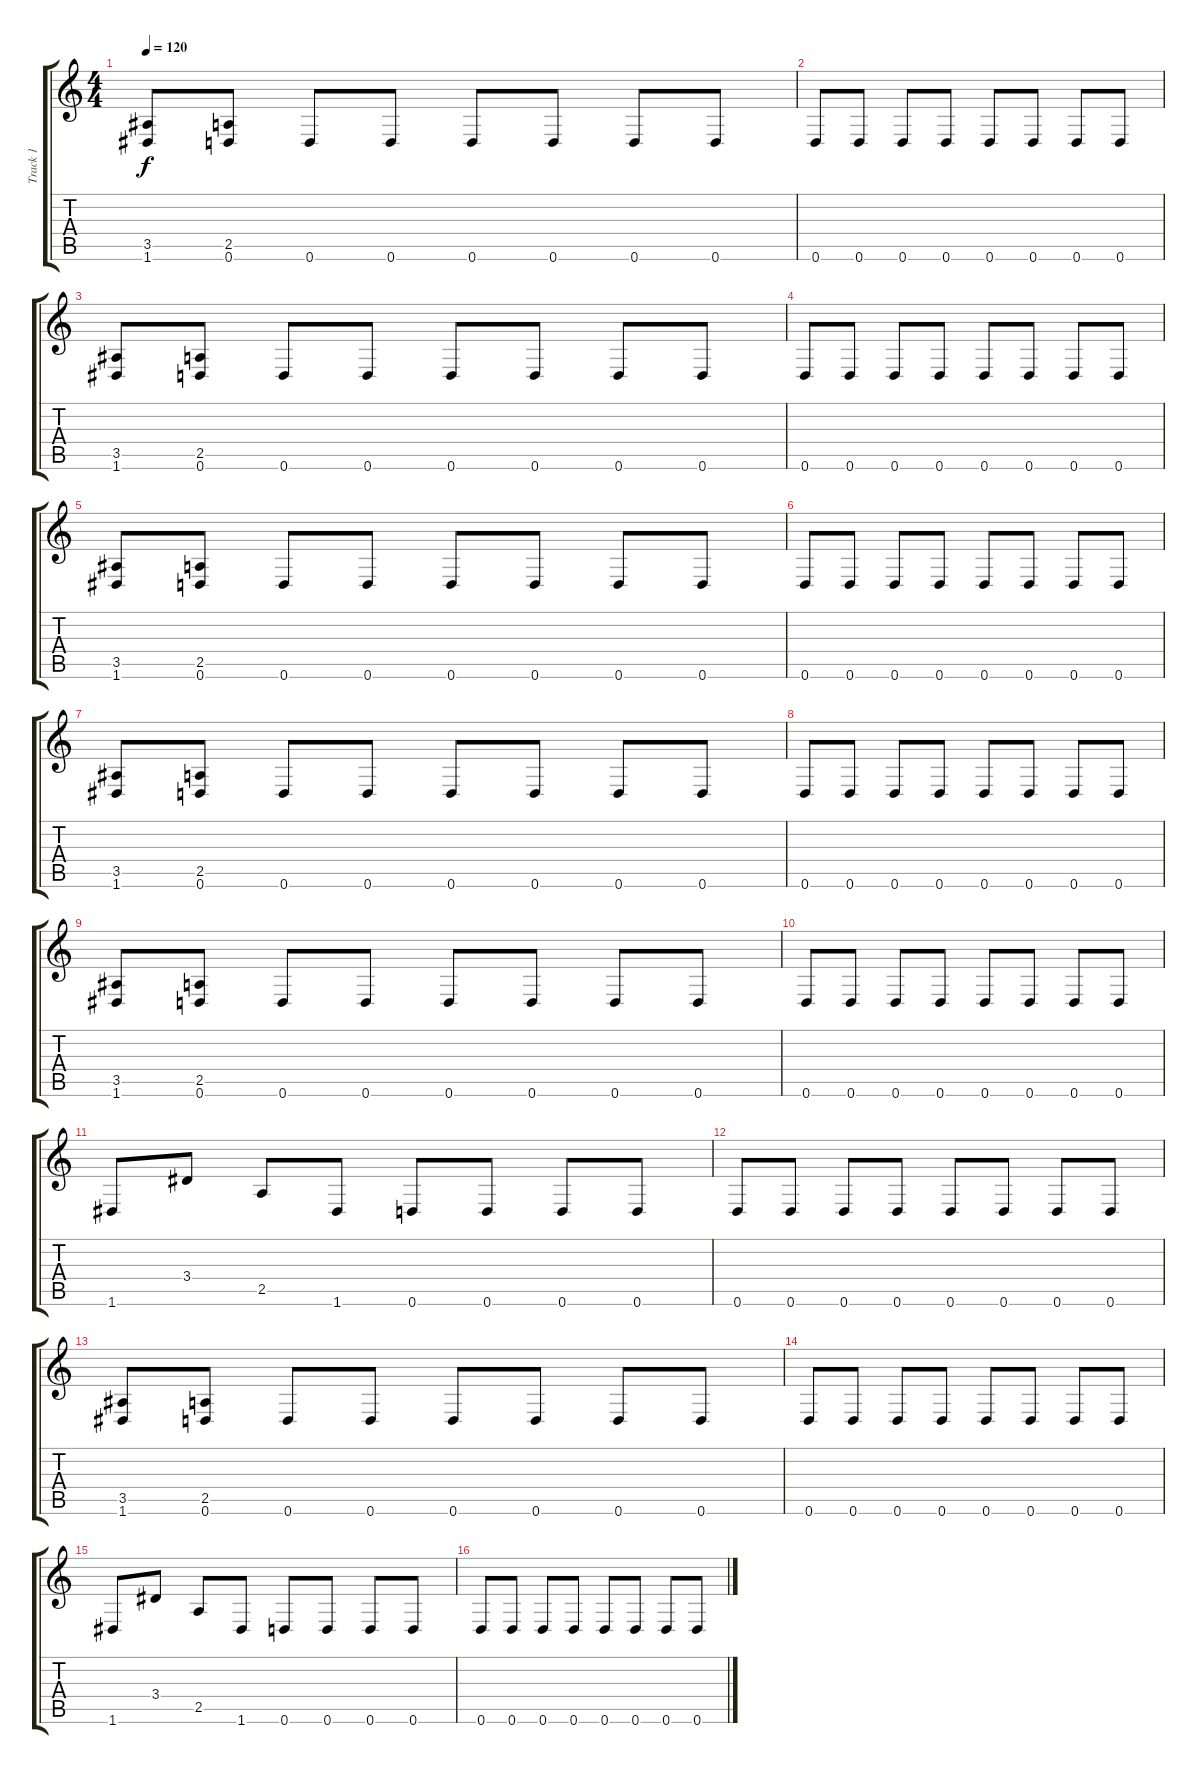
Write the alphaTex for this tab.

\track ("Track 1" "Track 1") {instrument distortionguitar}
\staff {score tabs}
\tuning (D4 A3 F3 C3 G2 D2) {hide}
\ts (4 4)
\tempo 120
\tempo 150
\tempo 180
\tempo 120
\clef g2
\ks c
(3.5 1.6).8{dy f instrument distortionguitar} (2.5 0.6).8 0.6.8 0.6.8 0.6.8 0.6.8 0.6.8 0.6.8 |
0.6.8 0.6.8 0.6.8 0.6.8 0.6.8 0.6.8 0.6.8 0.6.8 |
(3.5 1.6).8 (2.5 0.6).8 0.6.8 0.6.8 0.6.8 0.6.8 0.6.8 0.6.8 |
0.6.8 0.6.8 0.6.8 0.6.8 0.6.8 0.6.8 0.6.8 0.6.8 |
(3.5 1.6).8 (2.5 0.6).8 0.6.8 0.6.8 0.6.8 0.6.8 0.6.8 0.6.8 |
0.6.8 0.6.8 0.6.8 0.6.8 0.6.8 0.6.8 0.6.8 0.6.8 |
(3.5 1.6).8 (2.5 0.6).8 0.6.8 0.6.8 0.6.8 0.6.8 0.6.8 0.6.8 |
0.6.8 0.6.8 0.6.8 0.6.8 0.6.8 0.6.8 0.6.8 0.6.8 |
(3.5 1.6).8 (2.5 0.6).8 0.6.8 0.6.8 0.6.8 0.6.8 0.6.8 0.6.8 |
0.6.8 0.6.8 0.6.8 0.6.8 0.6.8 0.6.8 0.6.8 0.6.8 |
1.6.8 3.4.8 2.5.8 1.6.8 0.6.8 0.6.8 0.6.8 0.6.8 |
0.6.8 0.6.8 0.6.8 0.6.8 0.6.8 0.6.8 0.6.8 0.6.8 |
(3.5 1.6).8 (2.5 0.6).8 0.6.8 0.6.8 0.6.8 0.6.8 0.6.8 0.6.8 |
0.6.8 0.6.8 0.6.8 0.6.8 0.6.8 0.6.8 0.6.8 0.6.8 |
1.6.8 3.4.8 2.5.8 1.6.8 0.6.8 0.6.8 0.6.8 0.6.8 |
0.6.8 0.6.8 0.6.8 0.6.8 0.6.8 0.6.8 0.6.8 0.6.8
